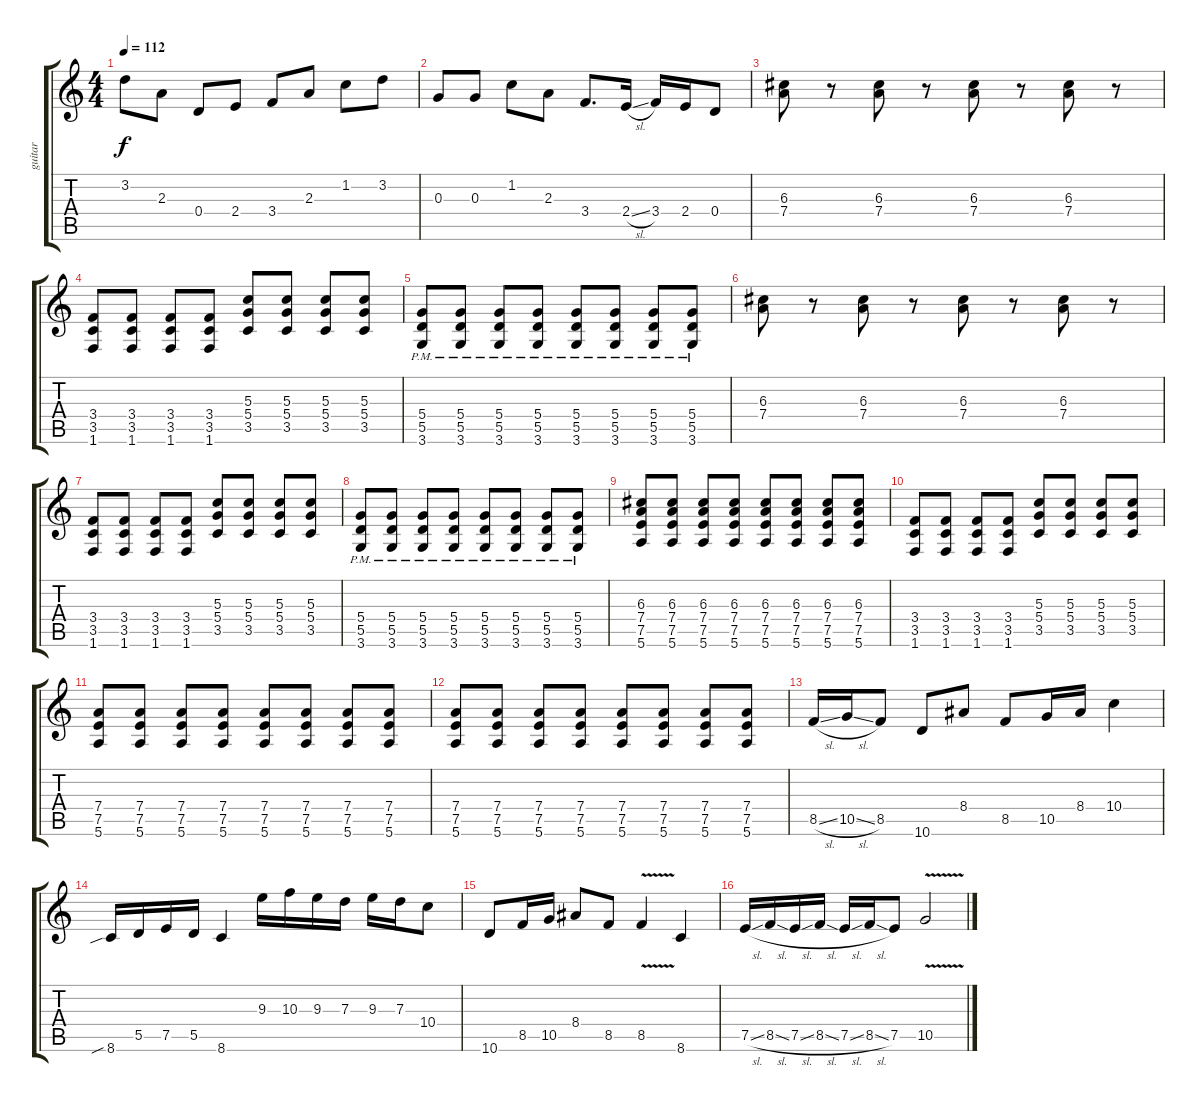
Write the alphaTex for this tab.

\track ("guitar" "guitar") {instrument overdrivenguitar}
\staff {score tabs}
\tuning (E4 B3 G3 D3 A2 E2) {hide}
\ts (4 4)
\tempo 112
\clef g2
\ks c
3.2.8{dy f} 2.3.8 0.4.8 2.4.8 3.4.8 2.3.8 1.2.8 3.2.8 |
0.3.8 0.3.8 1.2.8 2.3.8 3.4.8{d} 2.4{sl}.16 3.4.16 2.4.16 0.4.8 |
(6.3 7.4).8 r.8 (6.3 7.4).8 r.8 (6.3 7.4).8 r.8 (6.3 7.4).8 r.8 |
(3.4 3.5 1.6).8 (3.4 3.5 1.6).8 (3.4 3.5 1.6).8 (3.4 3.5 1.6).8 (5.3 5.4 3.5).8 (5.3 5.4 3.5).8 (5.3 5.4 3.5).8 (5.3 5.4 3.5).8 |
(5.4{pm} 5.5{pm} 3.6{pm}).8 (5.4{pm} 5.5{pm} 3.6{pm}).8 (5.4{pm} 5.5{pm} 3.6{pm}).8 (5.4{pm} 5.5{pm} 3.6{pm}).8 (5.4{pm} 5.5{pm} 3.6{pm}).8 (5.4{pm} 5.5{pm} 3.6{pm}).8 (5.4{pm} 5.5{pm} 3.6{pm}).8 (5.4{pm} 5.5{pm} 3.6{pm}).8 |
(6.3 7.4).8 r.8 (6.3 7.4).8 r.8 (6.3 7.4).8 r.8 (6.3 7.4).8 r.8 |
(3.4 3.5 1.6).8 (3.4 3.5 1.6).8 (3.4 3.5 1.6).8 (3.4 3.5 1.6).8 (5.3 5.4 3.5).8 (5.3 5.4 3.5).8 (5.3 5.4 3.5).8 (5.3 5.4 3.5).8 |
(5.4{pm} 5.5{pm} 3.6{pm}).8 (5.4{pm} 5.5{pm} 3.6{pm}).8 (5.4{pm} 5.5{pm} 3.6{pm}).8 (5.4{pm} 5.5{pm} 3.6{pm}).8 (5.4{pm} 5.5{pm} 3.6{pm}).8 (5.4{pm} 5.5{pm} 3.6{pm}).8 (5.4{pm} 5.5{pm} 3.6{pm}).8 (5.4{pm} 5.5{pm} 3.6{pm}).8 |
(6.3 7.4 7.5 5.6).8 (6.3 7.4 7.5 5.6).8 (6.3 7.4 7.5 5.6).8 (6.3 7.4 7.5 5.6).8 (6.3 7.4 7.5 5.6).8 (6.3 7.4 7.5 5.6).8 (6.3 7.4 7.5 5.6).8 (6.3 7.4 7.5 5.6).8 |
(3.4 3.5 1.6).8 (3.4 3.5 1.6).8 (3.4 3.5 1.6).8 (3.4 3.5 1.6).8 (5.3 5.4 3.5).8 (5.3 5.4 3.5).8 (5.3 5.4 3.5).8 (5.3 5.4 3.5).8 |
(7.4 7.5 5.6).8 (7.4 7.5 5.6).8 (7.4 7.5 5.6).8 (7.4 7.5 5.6).8 (7.4 7.5 5.6).8 (7.4 7.5 5.6).8 (7.4 7.5 5.6).8 (7.4 7.5 5.6).8 |
(7.4 7.5 5.6).8 (7.4 7.5 5.6).8 (7.4 7.5 5.6).8 (7.4 7.5 5.6).8 (7.4 7.5 5.6).8 (7.4 7.5 5.6).8 (7.4 7.5 5.6).8 (7.4 7.5 5.6).8 |
8.5{sl}.16 10.5{sl}.16 8.5.8 10.6.8 8.4.8 8.5.8 10.5.16 8.4.16 10.4.4 |
8.6{sib}.16 5.5.16 7.5.16 5.5.16 8.6.4 9.3.16 10.3.16 9.3.16 7.3.16 9.3.16 7.3.16 10.4.8 |
10.6.8 8.5.16 10.5.16 8.4.8 8.5.8 8.5{v}.4 8.6.4 |
7.5{sl}.16 8.5{sl}.16 7.5{sl}.16 8.5{sl}.16 7.5{sl}.16 8.5{sl}.16 7.5.8 10.5{v}.2
